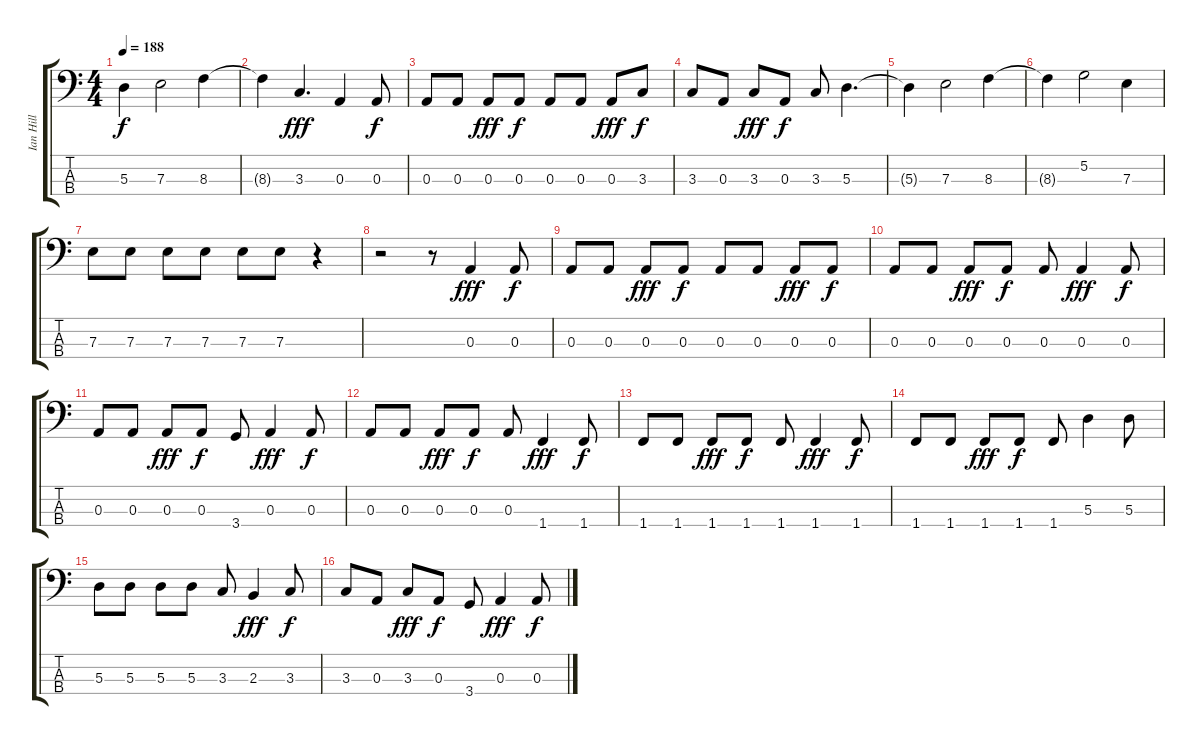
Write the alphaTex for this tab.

\track ("Ian Hill" "Ian Hill") {instrument electricbasspick}
\staff {score tabs}
\tuning (G2 D2 A1 E1) {hide}
\ts (4 4)
\tempo 188
\clef f4
\ks c
5.3{t}.4{dy f} 7.3.2 8.3.4 |
8.3{t}.4 3.3.4{d dy fff} 0.3.4 0.3.8{dy f} |
0.3.8 0.3.8 0.3.8{dy fff} 0.3.8{dy f} 0.3.8 0.3.8 0.3.8{dy fff} 3.3.8{dy f} |
3.3.8 0.3.8 3.3.8{dy fff} 0.3.8{dy f} 3.3.8 5.3.4{d} |
5.3{t}.4 7.3.2 8.3.4 |
8.3{t}.4 5.2.2 7.3.4 |
7.3.8 7.3.8 7.3.8 7.3.8 7.3.8 7.3.8 r.4 |
r.2 r.8 0.3.4{dy fff} 0.3.8{dy f} |
0.3.8 0.3.8 0.3.8{dy fff} 0.3.8{dy f} 0.3.8 0.3.8 0.3.8{dy fff} 0.3.8{dy f} |
0.3.8 0.3.8 0.3.8{dy fff} 0.3.8{dy f} 0.3.8 0.3.4{dy fff} 0.3.8{dy f} |
0.3.8 0.3.8 0.3.8{dy fff} 0.3.8{dy f} 3.4.8 0.3.4{dy fff} 0.3.8{dy f} |
0.3.8 0.3.8 0.3.8{dy fff} 0.3.8{dy f} 0.3.8 1.4.4{dy fff} 1.4.8{dy f} |
1.4.8 1.4.8 1.4.8{dy fff} 1.4.8{dy f} 1.4.8 1.4.4{dy fff} 1.4.8{dy f} |
1.4.8 1.4.8 1.4.8{dy fff} 1.4.8{dy f} 1.4.8 5.3.4 5.3.8 |
5.3.8 5.3.8 5.3.8 5.3.8 3.3.8 2.3.4{dy fff} 3.3.8{dy f} |
3.3.8 0.3.8 3.3.8{dy fff} 0.3.8{dy f} 3.4.8 0.3.4{dy fff} 0.3.8{dy f}
